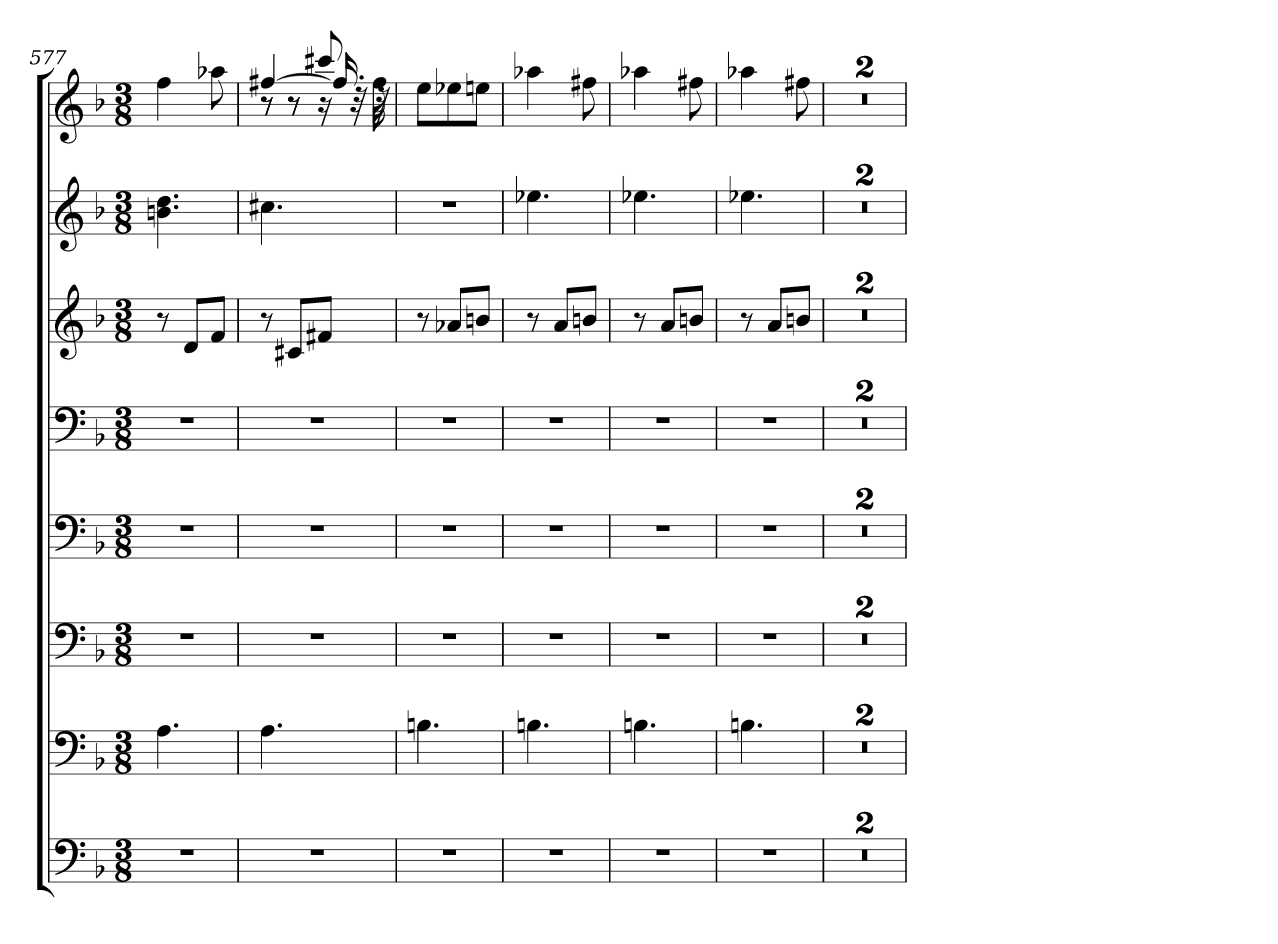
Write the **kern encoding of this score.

**kern	**kern	**kern	**kern	**kern	**kern	**kern	**kern
*part5	*part5	*part4	*part4	*part3	*part3	*part2	*part1
*staff8	*staff7	*staff6	*staff5	*staff4	*staff3	*staff2	*staff1
*clefF4	*clefF4	*clefF4	*clefF4	*clefF4	*clefG2	*clefG2	*clefG2
*k[b-]	*k[b-]	*k[b-]	*k[b-]	*k[b-]	*k[b-]	*k[b-]	*k[b-]
*M3/8	*M3/8	*M3/8	*M3/8	*M3/8	*M3/8	*M3/8	*M3/8
=577	=577	=577	=577	=577	=577	=577	=577
4.r	4.A\	4.r	4.r	4.r	8r	4.bn\ 4.dd\	4ff\
.	.	.	.	.	8d/L	.	.
.	.	.	.	.	8f/J	.	8aa-X\
!!LO:PB:g=z
=578	=578	=578	=578	=578	=578	=578	=578
*	*	*	*	*	*	*	*^
*	*	*	*	*	*	*	*	*^
4.r	4.A\	4.r	4.r	4.r	8r	4.cc#X\	8r	8r	[4ff#X/
.	.	.	.	.	8c#X/L	.	8r	8r	.
.	.	.	.	.	8f#X/J	.	8ccc#X/	16r	16.ff#/]
.	.	.	.	.	.	.	.	32r	.
.	.	.	.	.	.	.	.	32ff#\	32r
*	*	*	*	*	*	*	*v	*v	*v
=579	=579	=579	=579	=579	=579	=579	=579
4.r	4.Bn\	4.r	4.r	4.r	8r	4.r	8ee\L
.	.	.	.	.	8a-X/L	.	8ee-X\
.	.	.	.	.	8bn/J	.	8een\J
=580	=580	=580	=580	=580	=580	=580	=580
4.r	4.Bn\	4.r	4.r	4.r	8r	4.ee-X\	4aa-X\
.	.	.	.	.	8a/L	.	.
.	.	.	.	.	8bn/J	.	8ff#X\
=581	=581	=581	=581	=581	=581	=581	=581
4.r	4.Bn\	4.r	4.r	4.r	8r	4.ee-X\	4aa-X\
.	.	.	.	.	8a/L	.	.
.	.	.	.	.	8bn/J	.	8ff#X\
=582	=582	=582	=582	=582	=582	=582	=582
4.r	4.Bn\	4.r	4.r	4.r	8r	4.ee-X\	4aa-X\
.	.	.	.	.	8a/L	.	.
*	*	*	*	*	*	*	*MM120
.	.	.	.	.	8bn/J	.	8ff#X\
=583	=583	=583	=583	=583	=583	=583	=583
4.r	4.r	4.r	4.r	4.r	4.r	4.r	4.r
=584	=584	=584	=584	=584	=584	=584	=584
4.r	4.r	4.r	4.r	4.r	4.r	4.r	4.r
=	=	=	=	=	=	=	=
*-	*-	*-	*-	*-	*-	*-	*-
